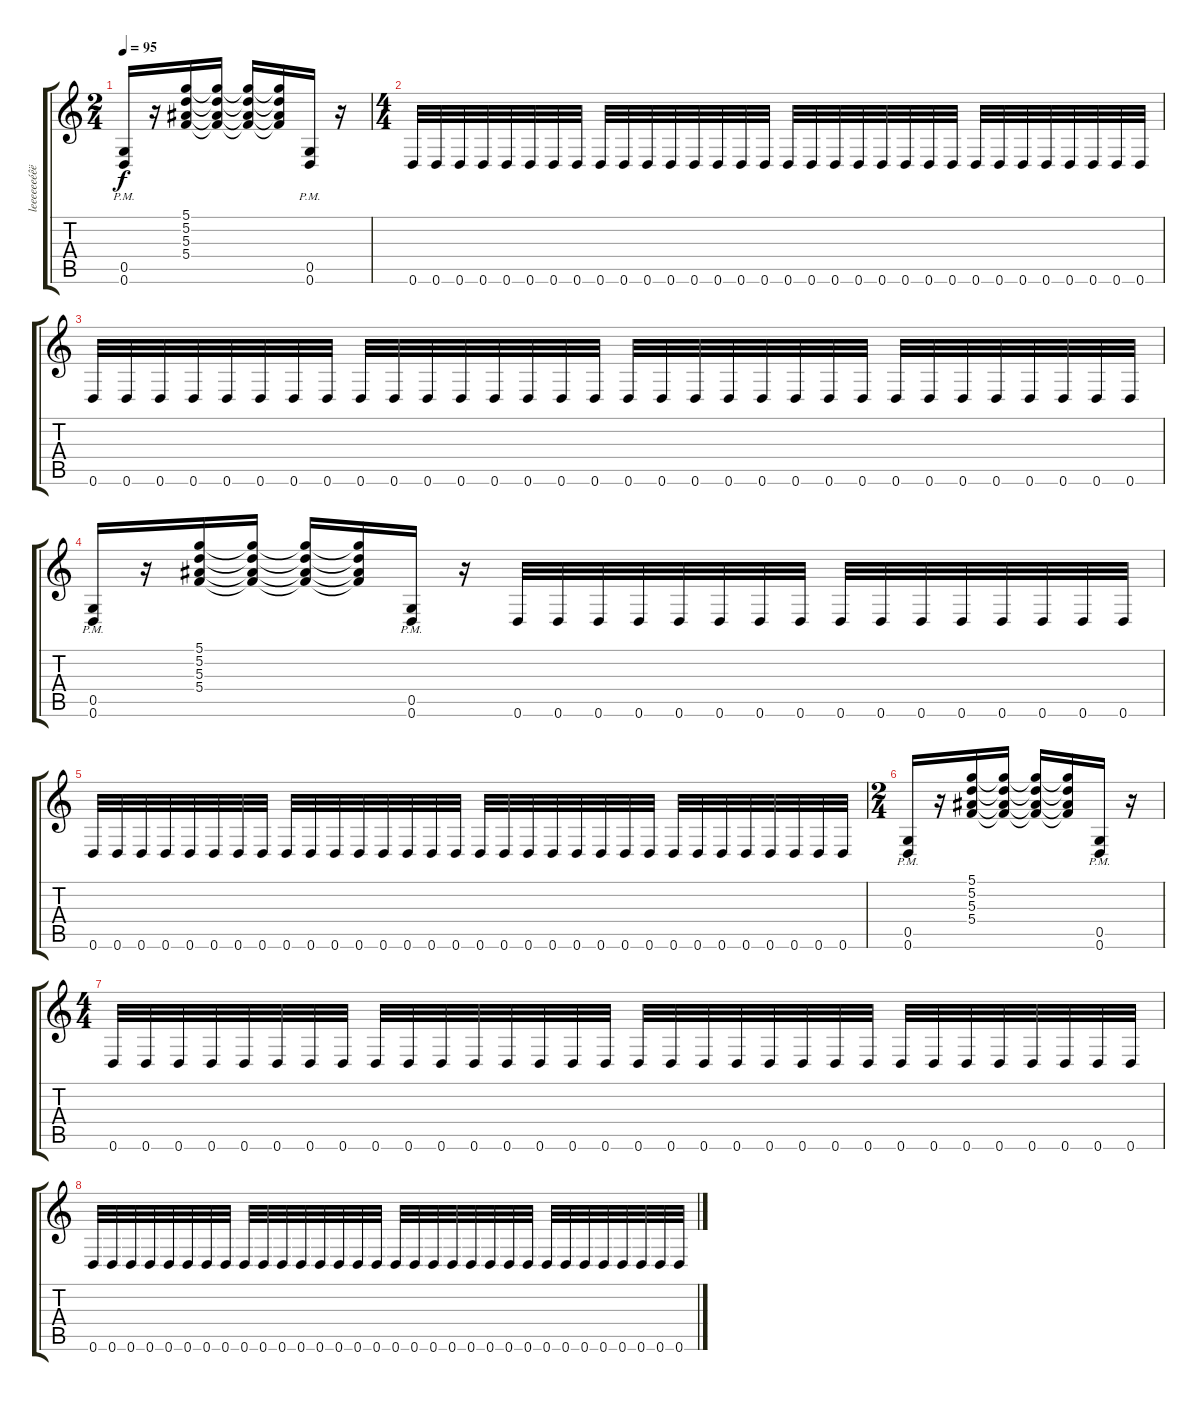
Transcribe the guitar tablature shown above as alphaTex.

\track ("leeeeeeéêërd" "leeeeeeéêë") {instrument distortionguitar}
\staff {score tabs}
\tuning (D4 A3 F3 C3 G2 D2) {hide}
\ts (2 4)
\tempo 95
\clef g2
\ks c
(0.5{pm} 0.6{pm}).16{dy f} r.16 (5.1 5.2 5.3 5.4).16 (5.1{t} 5.2{t} 5.3{t} 5.4{t}).16 (5.1{t} 5.2{t} 5.3{t} 5.4{t}).16 (5.1{t} 5.2{t} 5.3{t} 5.4{t}).16 (0.5{pm} 0.6{pm}).16 r.16 |
\ts (4 4)
0.6.32 0.6.32 0.6.32 0.6.32 0.6.32 0.6.32 0.6.32 0.6.32 0.6.32 0.6.32 0.6.32 0.6.32 0.6.32 0.6.32 0.6.32 0.6.32 0.6.32 0.6.32 0.6.32 0.6.32 0.6.32 0.6.32 0.6.32 0.6.32 0.6.32 0.6.32 0.6.32 0.6.32 0.6.32 0.6.32 0.6.32 0.6.32 |
0.6.32 0.6.32 0.6.32 0.6.32 0.6.32 0.6.32 0.6.32 0.6.32 0.6.32 0.6.32 0.6.32 0.6.32 0.6.32 0.6.32 0.6.32 0.6.32 0.6.32 0.6.32 0.6.32 0.6.32 0.6.32 0.6.32 0.6.32 0.6.32 0.6.32 0.6.32 0.6.32 0.6.32 0.6.32 0.6.32 0.6.32 0.6.32 |
(0.5{pm} 0.6{pm}).16 r.16 (5.1 5.2 5.3 5.4).16 (5.1{t} 5.2{t} 5.3{t} 5.4{t}).16 (5.1{t} 5.2{t} 5.3{t} 5.4{t}).16 (5.1{t} 5.2{t} 5.3{t} 5.4{t}).16 (0.5{pm} 0.6{pm}).16 r.16 0.6.32 0.6.32 0.6.32 0.6.32 0.6.32 0.6.32 0.6.32 0.6.32 0.6.32 0.6.32 0.6.32 0.6.32 0.6.32 0.6.32 0.6.32 0.6.32 |
0.6.32 0.6.32 0.6.32 0.6.32 0.6.32 0.6.32 0.6.32 0.6.32 0.6.32 0.6.32 0.6.32 0.6.32 0.6.32 0.6.32 0.6.32 0.6.32 0.6.32 0.6.32 0.6.32 0.6.32 0.6.32 0.6.32 0.6.32 0.6.32 0.6.32 0.6.32 0.6.32 0.6.32 0.6.32 0.6.32 0.6.32 0.6.32 |
\ts (2 4)
(0.5{pm} 0.6{pm}).16 r.16 (5.1 5.2 5.3 5.4).16 (5.1{t} 5.2{t} 5.3{t} 5.4{t}).16 (5.1{t} 5.2{t} 5.3{t} 5.4{t}).16 (5.1{t} 5.2{t} 5.3{t} 5.4{t}).16 (0.5{pm} 0.6{pm}).16 r.16 |
\ts (4 4)
0.6.32 0.6.32 0.6.32 0.6.32 0.6.32 0.6.32 0.6.32 0.6.32 0.6.32 0.6.32 0.6.32 0.6.32 0.6.32 0.6.32 0.6.32 0.6.32 0.6.32 0.6.32 0.6.32 0.6.32 0.6.32 0.6.32 0.6.32 0.6.32 0.6.32 0.6.32 0.6.32 0.6.32 0.6.32 0.6.32 0.6.32 0.6.32 |
0.6.32 0.6.32 0.6.32 0.6.32 0.6.32 0.6.32 0.6.32 0.6.32 0.6.32 0.6.32 0.6.32 0.6.32 0.6.32 0.6.32 0.6.32 0.6.32 0.6.32 0.6.32 0.6.32 0.6.32 0.6.32 0.6.32 0.6.32 0.6.32 0.6.32 0.6.32 0.6.32 0.6.32 0.6.32 0.6.32 0.6.32 0.6.32
